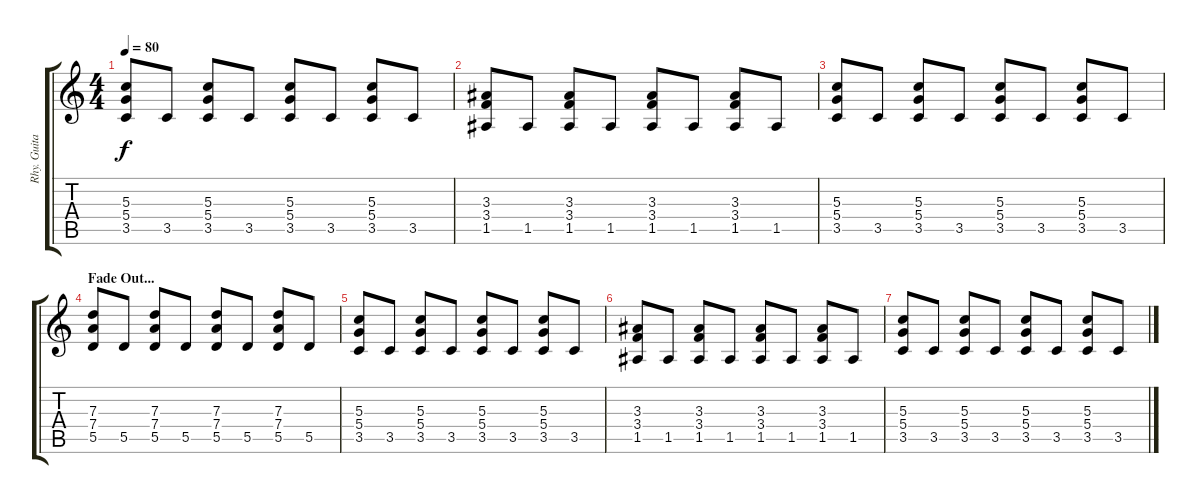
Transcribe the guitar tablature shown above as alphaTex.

\track ("Rhy. Guitar 2" "Rhy. Guita") {instrument distortionguitar}
\staff {score tabs}
\tuning (E4 B3 G3 D3 A2 E2) {hide}
\ts (4 4)
\tempo 80
\clef g2
\ks c
(5.3 5.4 3.5).8{dy f} 3.5.8 (5.3 5.4 3.5).8 3.5.8 (5.3 5.4 3.5).8 3.5.8 (5.3 5.4 3.5).8 3.5.8 |
(3.3 3.4 1.5).8 1.5.8 (3.3 3.4 1.5).8 1.5.8 (3.3 3.4 1.5).8 1.5.8 (3.3 3.4 1.5).8 1.5.8 |
(5.3 5.4 3.5).8 3.5.8 (5.3 5.4 3.5).8 3.5.8 (5.3 5.4 3.5).8 3.5.8 (5.3 5.4 3.5).8 3.5.8 |
\section ("" "Fade Out...")
(7.3 7.4 5.5).8 5.5.8 (7.3 7.4 5.5).8 5.5.8 (7.3 7.4 5.5).8 5.5.8 (7.3 7.4 5.5).8 5.5.8 |
(5.3 5.4 3.5).8 3.5.8 (5.3 5.4 3.5).8 3.5.8 (5.3 5.4 3.5).8 3.5.8 (5.3 5.4 3.5).8 3.5.8 |
(3.3 3.4 1.5).8 1.5.8 (3.3 3.4 1.5).8 1.5.8 (3.3 3.4 1.5).8 1.5.8 (3.3 3.4 1.5).8 1.5.8 |
(5.3 5.4 3.5).8 3.5.8 (5.3 5.4 3.5).8 3.5.8 (5.3 5.4 3.5).8 3.5.8 (5.3 5.4 3.5).8 3.5.8
